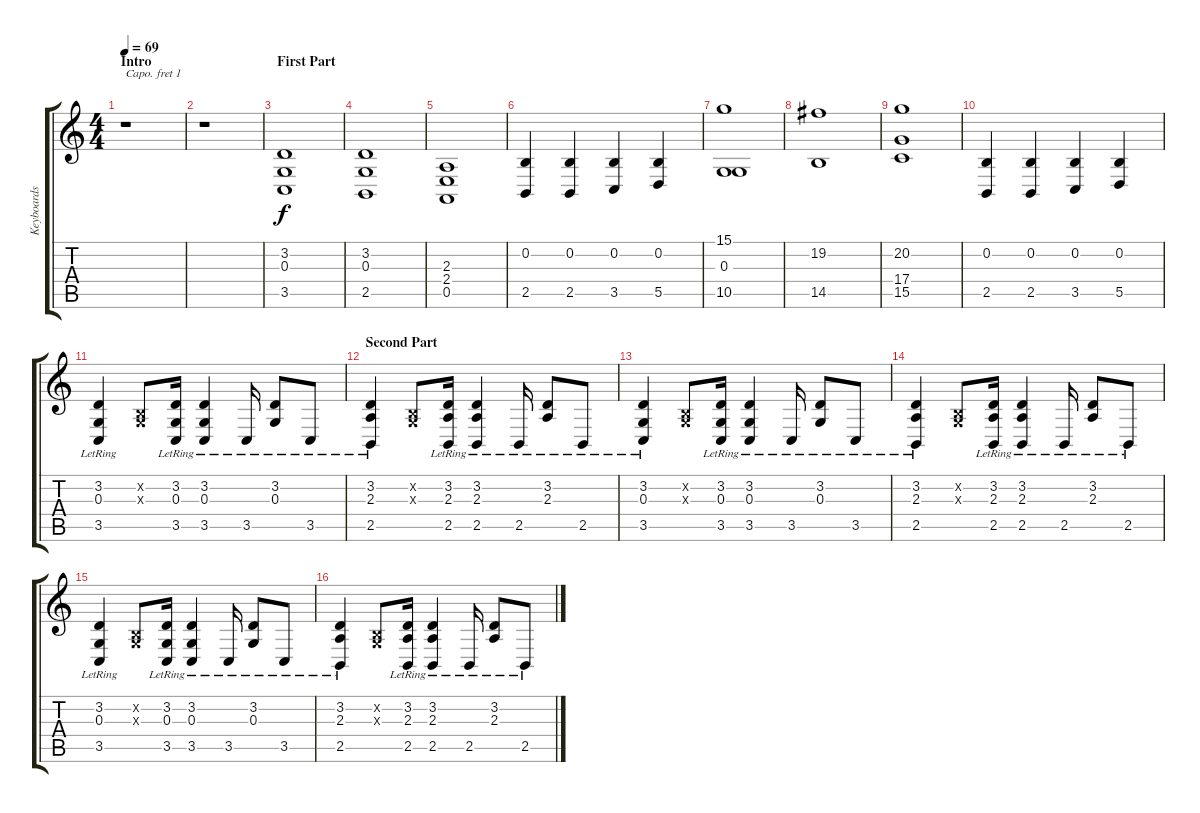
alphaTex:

\track ("Keyboards" "Keyboards") {instrument brightacousticpiano}
\staff {score tabs}
\capo 1
\tuning (Eb4 Bb3 Gb3 Db3 Ab2 Eb2) {hide}
\ts (4 4)
\section ("" "Intro")
\tempo 69
\clef g2
\ks c
r.1{dy f instrument brightacousticpiano} |
r.1 |
\section ("" "First Part")
(3.2 0.3 3.5).1 |
(3.2 0.3 2.5).1 |
(2.3 2.4 0.5).1 |
(0.2 2.5).4 (0.2 2.5).4 (0.2 3.5).4 (0.2 5.5).4 |
(15.1 0.3 10.5).1 |
(19.2 14.5).1 |
(20.2 17.4 15.5).1 |
(0.2 2.5).4 (0.2 2.5).4 (0.2 3.5).4 (0.2 5.5).4 |
(3.2{lr} 0.3{lr} 3.5{lr}).4 (0.2{x} 0.3{x}).8 (3.2{lr} 0.3{lr} 3.5{lr}).16 (3.2{lr} 0.3{lr} 3.5{lr}).4 3.5{lr}.16 (3.2{lr} 0.3{lr}).8 3.5{lr}.8 |
\section ("" "Second Part")
(3.2{lr} 2.3{lr} 2.5{lr}).4 (0.2{x} 0.3{x}).8 (3.2{lr} 2.3{lr} 2.5{lr}).16 (3.2{lr} 2.3{lr} 2.5{lr}).4 2.5{lr}.16 (3.2{lr} 2.3{lr}).8 2.5{lr}.8 |
(3.2{lr} 0.3{lr} 3.5{lr}).4 (0.2{x} 0.3{x}).8 (3.2{lr} 0.3{lr} 3.5{lr}).16 (3.2{lr} 0.3{lr} 3.5{lr}).4 3.5{lr}.16 (3.2{lr} 0.3{lr}).8 3.5{lr}.8 |
(3.2{lr} 2.3{lr} 2.5{lr}).4 (0.2{x} 0.3{x}).8 (3.2{lr} 2.3{lr} 2.5{lr}).16 (3.2{lr} 2.3{lr} 2.5{lr}).4 2.5{lr}.16 (3.2{lr} 2.3{lr}).8 2.5{lr}.8 |
(3.2{lr} 0.3{lr} 3.5{lr}).4 (0.2{x} 0.3{x}).8 (3.2{lr} 0.3{lr} 3.5{lr}).16 (3.2{lr} 0.3{lr} 3.5{lr}).4 3.5{lr}.16 (3.2{lr} 0.3{lr}).8 3.5{lr}.8 |
(3.2{lr} 2.3{lr} 2.5{lr}).4 (0.2{x} 0.3{x}).8 (3.2{lr} 2.3{lr} 2.5{lr}).16 (3.2{lr} 2.3{lr} 2.5{lr}).4 2.5{lr}.16 (3.2{lr} 2.3{lr}).8 2.5{lr}.8
